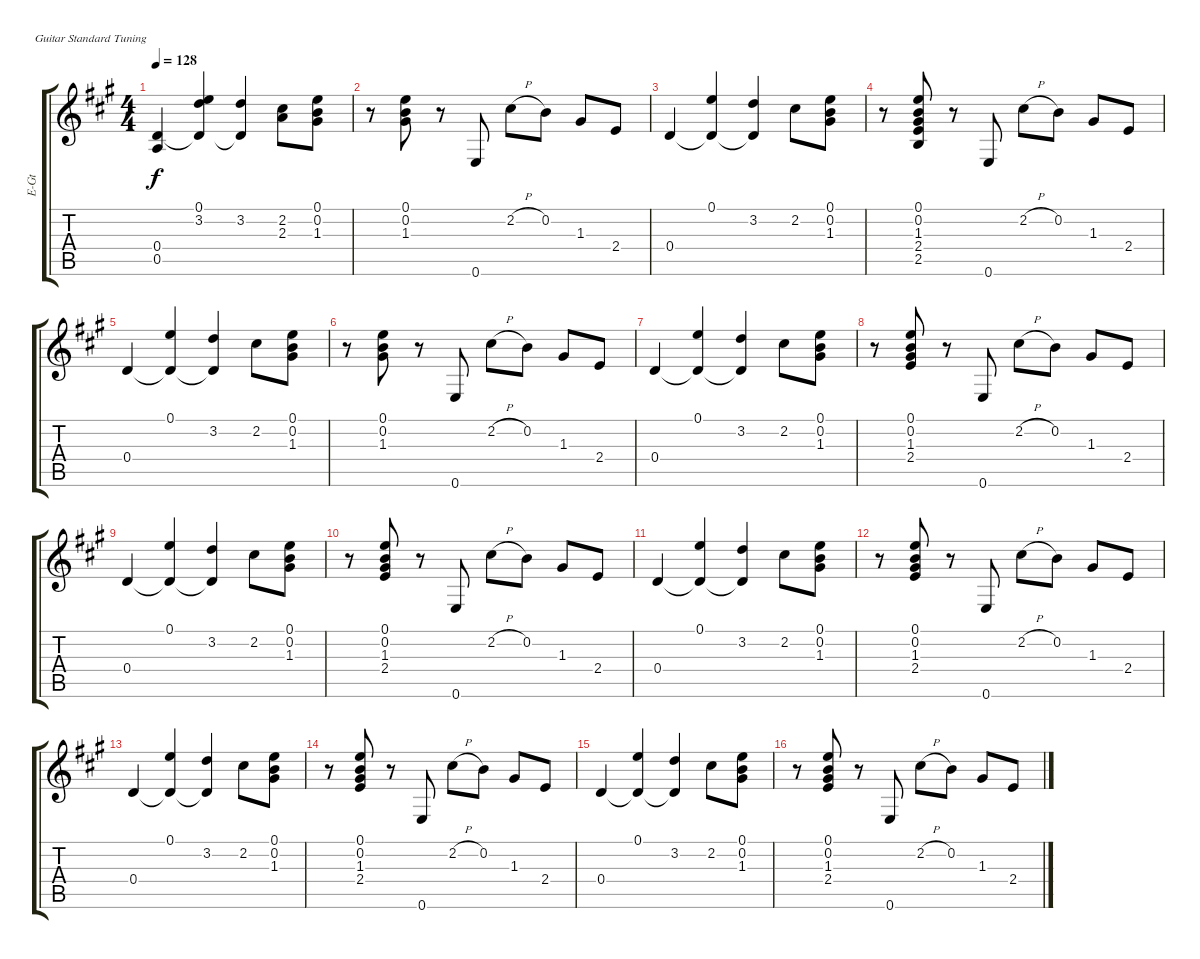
\defaultSystemsLayout 4
\bracketExtendMode groupsimilarinstruments
\otherSystemsTrackNameOrientation horizontal
\track ("Guitar" "E-Gt") {instrument distortionguitar}
\staff {score tabs}
\tuning (E4 B3 G3 D3 A2 E2)
\ts (4 4)
\beaming (8 2 2 2 2)
\tempo 128
\clef g2
\ks a
(0.4 0.5).4{dy f instrument distortionguitar} (0.1 0.4{t} 3.2).4 (3.2 0.4{t}).4 (2.2 2.3).8 (0.2 0.1 1.3).8 |
r.8 (0.2 1.3 0.1).8 r.8 0.6.8 2.2{h}.8 0.2.8 1.3.8 2.4.8 |
0.4.4 (0.1 0.4{t}).4 (3.2 0.4{t}).4 2.2.8 (0.1 0.2 1.3).8 |
r.8 (0.2 1.3 0.1 2.4 2.5).8 r.8 0.6.8 2.2{h}.8 0.2.8 1.3.8 2.4.8 |
0.4.4 (0.1 0.4{t}).4 (3.2 0.4{t}).4 2.2.8 (0.1 0.2 1.3).8 |
r.8 (0.2 1.3 0.1).8 r.8 0.6.8 2.2{h}.8 0.2.8 1.3.8 2.4.8 |
0.4.4 (0.1 0.4{t}).4 (3.2 0.4{t}).4 2.2.8 (0.1 0.2 1.3).8 |
r.8 (0.2 1.3 0.1 2.4).8 r.8 0.6.8 2.2{h}.8 0.2.8 1.3.8 2.4.8 |
0.4.4 (0.1 0.4{t}).4 (3.2 0.4{t}).4 2.2.8 (0.1 0.2 1.3).8 |
r.8 (0.2 1.3 0.1 2.4).8 r.8 0.6.8 2.2{h}.8 0.2.8 1.3.8 2.4.8 |
0.4.4 (0.1 0.4{t}).4 (3.2 0.4{t}).4 2.2.8 (0.1 0.2 1.3).8 |
r.8 (0.2 1.3 0.1 2.4).8 r.8 0.6.8 2.2{h}.8 0.2.8 1.3.8 2.4.8 |
0.4.4 (0.1 0.4{t}).4 (3.2 0.4{t}).4 2.2.8 (0.1 0.2 1.3).8 |
r.8 (0.2 1.3 0.1 2.4).8 r.8 0.6.8 2.2{h}.8 0.2.8 1.3.8 2.4.8 |
0.4.4 (0.1 0.4{t}).4 (3.2 0.4{t}).4 2.2.8 (0.1 0.2 1.3).8 |
r.8 (0.2 1.3 0.1 2.4).8 r.8 0.6.8 2.2{h}.8 0.2.8 1.3.8 2.4.8
